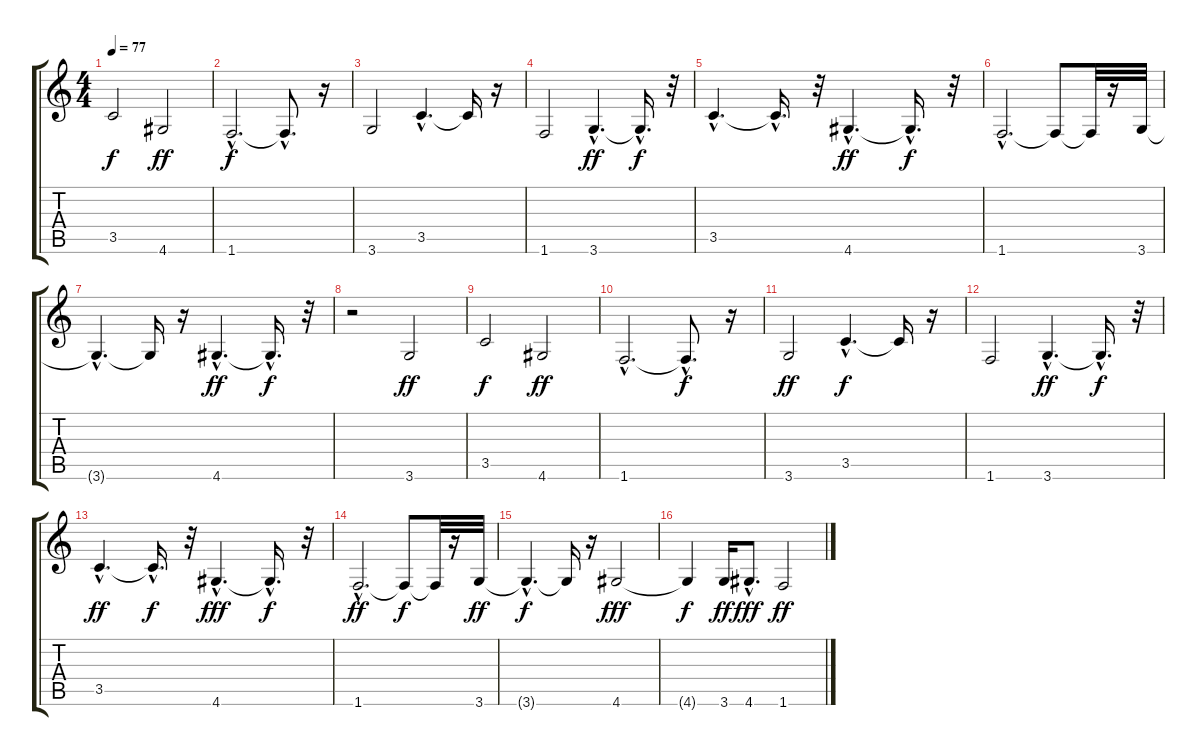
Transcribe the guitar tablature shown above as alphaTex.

\track "" {instrument distortionguitar}
\staff {score tabs}
\tuning (E4 B3 G3 D3 A2 E2) {hide}
\ts (4 4)
\tempo 77
\clef g2
\ks c
3.5.2{dy f} 4.6.2{dy ff} |
1.6{hac}.2{d dy f} 1.6{hac t}.8{d} r.16 |
3.6.2 3.5{hac}.4{d} 3.5{t}.16 r.16 |
1.6.2 3.6{hac}.4{d dy ff} 3.6{hac t}.16{d dy f} r.32 |
3.5{hac}.4{d} 3.5{hac t}.16{d} r.32 4.6{hac}.4{d dy ff} 4.6{hac t}.16{d dy f} r.32 |
1.6{hac}.2{d} 1.6{t}.8 1.6{t}.32 r.16 3.6.32 |
3.6{hac t}.4{d} 3.6{t}.16 r.16 4.6{hac}.4{d dy ff} 4.6{hac t}.16{d dy f} r.32 |
r.2 3.6.2{dy ff} |
3.5.2{dy f} 4.6.2{dy ff} |
1.6{hac}.2{d} 1.6{hac t}.8{d dy f} r.16 |
3.6.2{dy ff} 3.5{hac}.4{d dy f} 3.5{t}.16 r.16 |
1.6.2 3.6{hac}.4{d dy ff} 3.6{hac t}.16{d dy f} r.32 |
3.5{hac}.4{d dy ff} 3.5{hac t}.16{d dy f} r.32 4.6{hac}.4{d dy fff} 4.6{hac t}.16{d dy f} r.32 |
1.6{hac}.2{d dy ff} 1.6{t}.8{dy f} 1.6{t}.32 r.16 3.6.32{dy ff} |
3.6{hac t}.4{d dy f} 3.6{t}.16 r.16 4.6.2{dy fff} |
4.6{t}.4{dy f} 3.6.16{dy ff} 4.6{hac}.8{d dy fff} 1.6.2{dy ff}
